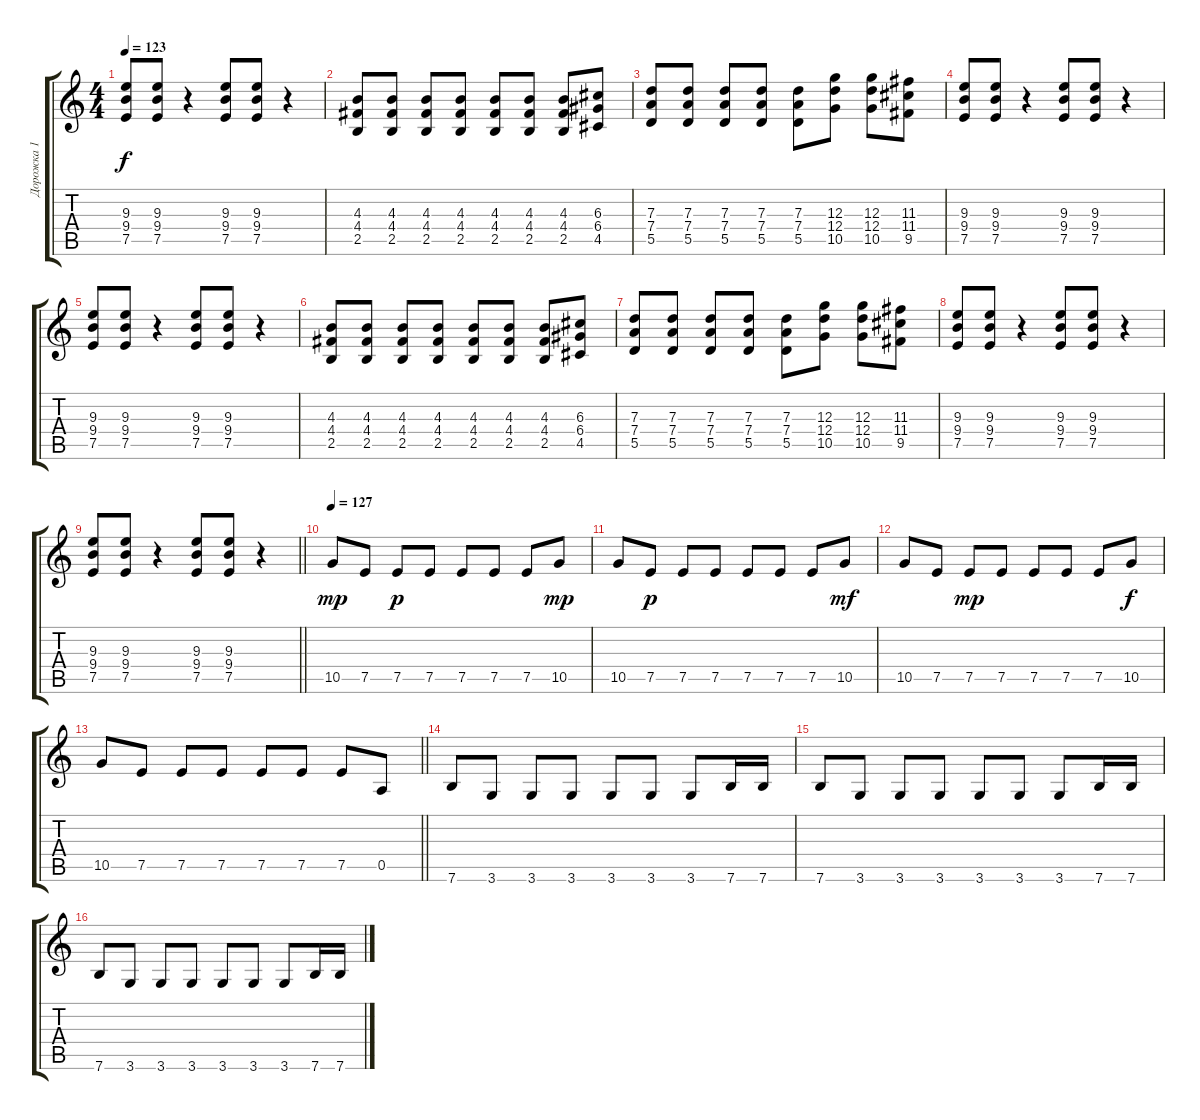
\track ("Дорожка 1" "Дорожка 1") {instrument overdrivenguitar}
\staff {score tabs}
\tuning (E4 B3 G3 D3 A2 E2) {hide}
\ts (4 4)
\tempo 123
\clef g2
\ks c
(9.3 9.4 7.5).8{dy f} (9.3 9.4 7.5).8 r.4 (9.3 9.4 7.5).8 (9.3 9.4 7.5).8 r.4 |
(4.3 4.4 2.5).8 (4.3 4.4 2.5).8 (4.3 4.4 2.5).8 (4.3 4.4 2.5).8 (4.3 4.4 2.5).8 (4.3 4.4 2.5).8 (4.3 4.4 2.5).8 (6.3 6.4 4.5).8 |
(7.3 7.4 5.5).8 (7.3 7.4 5.5).8 (7.3 7.4 5.5).8 (7.3 7.4 5.5).8 (7.3 7.4 5.5).8 (12.3 12.4 10.5).8 (12.3 12.4 10.5).8 (11.3 11.4 9.5).8 |
(9.3 9.4 7.5).8 (9.3 9.4 7.5).8 r.4 (9.3 9.4 7.5).8 (9.3 9.4 7.5).8 r.4 |
(9.3 9.4 7.5).8 (9.3 9.4 7.5).8 r.4 (9.3 9.4 7.5).8 (9.3 9.4 7.5).8 r.4 |
(4.3 4.4 2.5).8 (4.3 4.4 2.5).8 (4.3 4.4 2.5).8 (4.3 4.4 2.5).8 (4.3 4.4 2.5).8 (4.3 4.4 2.5).8 (4.3 4.4 2.5).8 (6.3 6.4 4.5).8 |
(7.3 7.4 5.5).8 (7.3 7.4 5.5).8 (7.3 7.4 5.5).8 (7.3 7.4 5.5).8 (7.3 7.4 5.5).8 (12.3 12.4 10.5).8 (12.3 12.4 10.5).8 (11.3 11.4 9.5).8 |
(9.3 9.4 7.5).8 (9.3 9.4 7.5).8 r.4 (9.3 9.4 7.5).8 (9.3 9.4 7.5).8 r.4 |
\barLineRight lightlight
(9.3 9.4 7.5).8 (9.3 9.4 7.5).8 r.4 (9.3 9.4 7.5).8 (9.3 9.4 7.5).8 r.4 |
\tempo 127
10.5.8{dy mp} 7.5.8 7.5.8{dy p} 7.5.8 7.5.8 7.5.8 7.5.8 10.5.8{dy mp} |
10.5.8 7.5.8{dy p} 7.5.8 7.5.8 7.5.8 7.5.8 7.5.8 10.5.8{dy mf} |
10.5.8 7.5.8 7.5.8{dy mp} 7.5.8 7.5.8 7.5.8 7.5.8 10.5.8{dy f} |
\barLineRight lightlight
10.5.8 7.5.8 7.5.8 7.5.8 7.5.8 7.5.8 7.5.8 0.5.8 |
7.6.8 3.6.8 3.6.8 3.6.8 3.6.8 3.6.8 3.6.8 7.6.16 7.6.16 |
7.6.8 3.6.8 3.6.8 3.6.8 3.6.8 3.6.8 3.6.8 7.6.16 7.6.16 |
7.6.8 3.6.8 3.6.8 3.6.8 3.6.8 3.6.8 3.6.8 7.6.16 7.6.16
